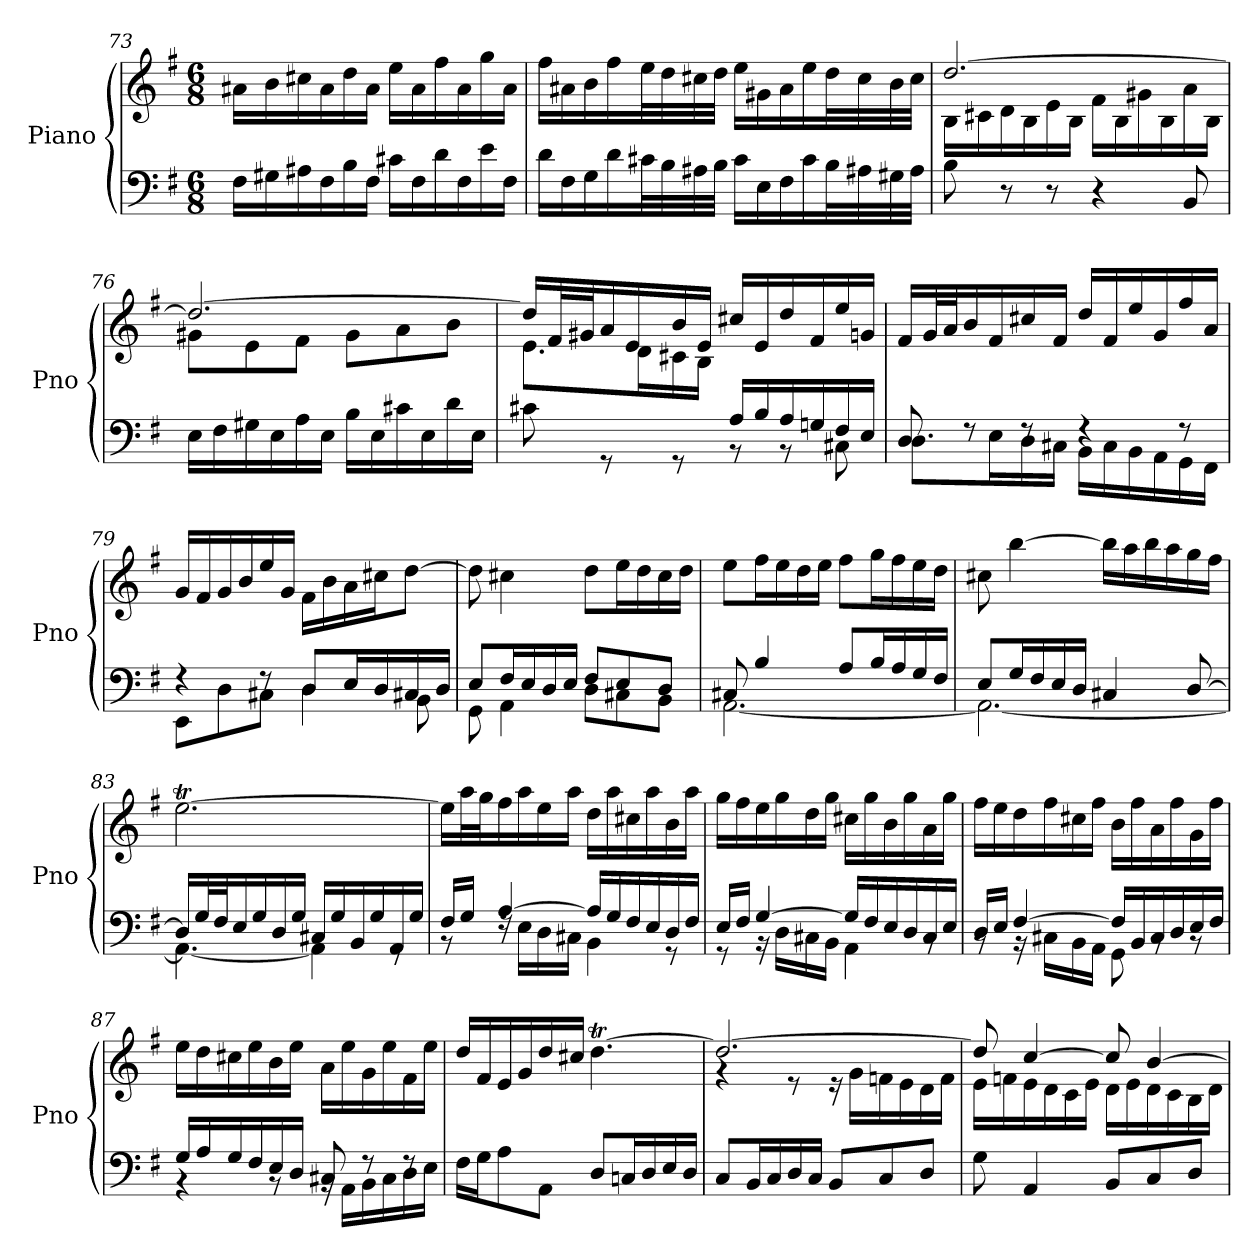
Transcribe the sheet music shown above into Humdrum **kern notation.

**kern	**kern
*part1	*part1
*staff2	*staff1
*I"Piano	*
*I'Pno	*
*clefF4	*clefG2
*k[f#]	*k[f#]
*M6/8	*M6/8
=73	=73
16F#\LL	16a#X\LL
16G#X\	16b\
16A#X\	16cc#X\
16F#\	16a#\
16B\	16dd\
16F#\JJ	16a#\JJ
16c#X\LL	16ee\LL
16F#\	16a#\
16d\	16ff#\
16F#\	16a#\
16e\	16gg\
16F#\JJ	16a#\JJ
!!LO:LB:g=z
=74	=74
16d\LL	16ff#\LL
16F#\	16a#X\
16G\	16b\
16d\	16ff#\
32c#X\L	32ee\L
32B\	32dd\
32A#X\	32cc#X\
32B\JJJ	32dd\JJJ
16c#\LL	16ee\LL
16E\	16g#X\
16F#\	16a#\
16c#\	16ee\
32B\L	32dd\L
32A#X\	32cc#\
32G#X\	32b\
32A#\JJJ	32cc#\JJJ
=75	=75
*	*^
8B\	[2.dd/	16B\LL
.	.	16c#X\
8r	.	16d\
.	.	16B\
8r	.	16e\
.	.	16B\JJ
4r	.	16f#\LL
.	.	16B\
.	.	16g#X\
.	.	16B\
8BB/	.	16a\
.	.	16B\JJ
!!LO:LB:g=z	!!
=76	=76	=76
16E\LL	2.dd/_	8g#X\L
16F#\	.	.
16G#X\	.	8e\
16E\	.	.
16A\	.	8f#\J
16E\JJ	.	.
16B\LL	.	8g#\L
16E\	.	.
16c#X\	.	8a\
16E\	.	.
16d\	.	8b\J
16E\JJ	.	.
=77	=77	=77
*^	*	*
8c#X\	4.ryy	16dd/LL]	8.e\L
.	.	32f#/L	.
.	.	32g#X/J	.
8rGG	.	16a/	.
.	.	16e/	16d\L
8rGG	.	16b/	16c#X\
.	.	16e/JJ	16B\JJ
16A/LL	8r	16cc#X/LL	4.ryy
16B/	.	16e/	.
16A/	8r	16dd/	.
16Gn/	.	16f#/	.
16F#/	8C#X\	16ee/	.
16E/JJ	.	16gn/JJ	.
*	*	*v	*v
=78	=78	=78
8D/	8.D\L	16f#/LL
.	.	32g/L
.	.	32a/J
8rF	.	16b/
.	16E\L	16f#/
8rF	16D\	16cc#X/
.	16C#X\JJ	16f#/JJ
4rF	16BB\LL	16dd/LL
.	16C#\	16f#/
.	16BB\	16ee/
.	16AA\	16g/
8rF	16GG\	16ff#/
.	16FF#\JJ	16a/JJ
!!LO:LB:g=z
=79	=79	=79
4rF	8EE\L	16g/LL
.	.	16f#/
.	8D\	16g/
.	.	16b/
8rF	8C#X\J	16ee/
.	.	16g/JJ
8D/L	4D\	16f#\LL
.	.	16b\
16E/L	.	16a\
16D/	.	16cc#X\J
16C#X/	8BB\	[8dd\J
16D/JJ	.	.
=80	=80	=80
8E/L	8GG\	8dd\]
16F#/L	4AA\	4cc#X\
16E/	.	.
16D/	.	.
16E/JJ	.	.
8F#/L	8D\L	8dd\L
8E/	8C#X\	16ee\L
.	.	16dd\
8D/J	8BB\J	16cc#\
.	.	16dd\JJ
=81	=81	=81
8C#X/	[2.AA\	8ee\L
4B/	.	16ff#\L
.	.	16ee\
.	.	16dd\
.	.	16ee\JJ
8A/L	.	8ff#\L
16B/L	.	16gg\L
16A/	.	16ff#\
16G/	.	16ee\
16F#/JJ	.	16dd\JJ
!!LO:PB:g=z
=82	=82	=82
8E/L	2.AA\_	8cc#X\
16G/L	.	[4bb\
16F#/	.	.
16E/	.	.
16D/JJ	.	.
4C#X/	.	16bb\LL]
.	.	16aa\
.	.	16bb\
.	.	16aa\
[8D/	.	16gg\
.	.	16ff#\JJ
=83	=83	=83
16D/LL]	4.AA\_	[2.eeT\
32G/L	.	.
32F#/J	.	.
16E/	.	.
16G/	.	.
16D/	.	.
16G/JJ	.	.
16C#X/LL	4AA\]	.
16G/	.	.
16BB/	.	.
16G/	.	.
16AA/	8rGG	.
16G/JJ	.	.
=84	=84	=84
16F#/LL	8r	16ee\LL]
16G/JJ	.	32aa\L
.	.	32gg\J
[4A/	16rF	16ff#\
.	16E\LL	16aa\
.	16D\	16ee\
.	16C#X\JJ	16aa\JJ
16A/LL]	4BB\	16dd\LL
16G/	.	16aa\
16F#/	.	16cc#X\
16E/	.	16aa\
16D/	8r	16b\
16F#/JJ	.	16aa\JJ
!!LO:LB:g=z
=85	=85	=85
16E/LL	8r	16gg\LL
16F#/JJ	.	16ff#\
[4G/	16r	16ee\
.	16D\LL	16gg\
.	16C#X\	16dd\
.	16BB\JJ	16gg\JJ
16G/LL]	4AA\	16cc#X\LL
16F#/	.	16gg\
16E/	.	16b\
16D/	.	16gg\
16C#/	8rBB	16a\
16E/JJ	.	16gg\JJ
=86	=86	=86
16D/LL	8rBB	16ff#\LL
16E/JJ	.	16ee\
[4F#/	16r	16dd\
.	16C#X\LL	16ff#\
.	16BB\	16cc#X\
.	16AA\JJ	16ff#\JJ
16F#/LL]	8GG\	16b\LL
16BB/	.	16ff#\
16C#/	8rBB	16a\
16D/	.	16ff#\
16E/	8rBB	16g\
16F#/JJ	.	16ff#\JJ
=87	=87	=87
16G/LL	4rBB	16ee\LL
16A/	.	16dd\
16G/	.	16cc#X\
16F#/	.	16ee\
16E/	8rBB	16b\
16D/JJ	.	16ee\JJ
8C#X/	16rBB	16a\LL
.	16AA\LL	16ee\
8rF	16BB\	16g\
.	16C#\	16ee\
8rF	16D\	16f#\
.	16E\JJ	16ee\JJ
*v	*v	*
!!LO:LB:g=z
=88	=88
16F#\LL	16dd/LL
16G\J	16f#/
8A\	16e/
.	16g/
8AA\J	16dd/
.	16cc#X/JJ
8D/L	[4.ddT\
16Cn/L	.
16D/	.
16E/	.
16D/JJ	.
=89	=89
*	*^
8C/L	2.dd/_	4rg
16BB/L	.	.
16C/	.	.
16D/	.	8r
16C/JJ	.	.
8BB/L	.	16r
.	.	16g\LL
8C/	.	16fn\
.	.	16e\
8D/J	.	16d\
.	.	16f\JJ
=90	=90	=90
8G\	8dd/]	16e\LL
.	.	16fn\
4AA/	[4cc/	16e\
.	.	16d\
.	.	16c\
.	.	16e\JJ
8BB/L	8cc/]	16d\LL
.	.	16e\
8C/	[4b/	16d\
.	.	16c\
8D/J	.	16B\
.	.	16d\JJ
*	*v	*v
=	=
*-	*-
